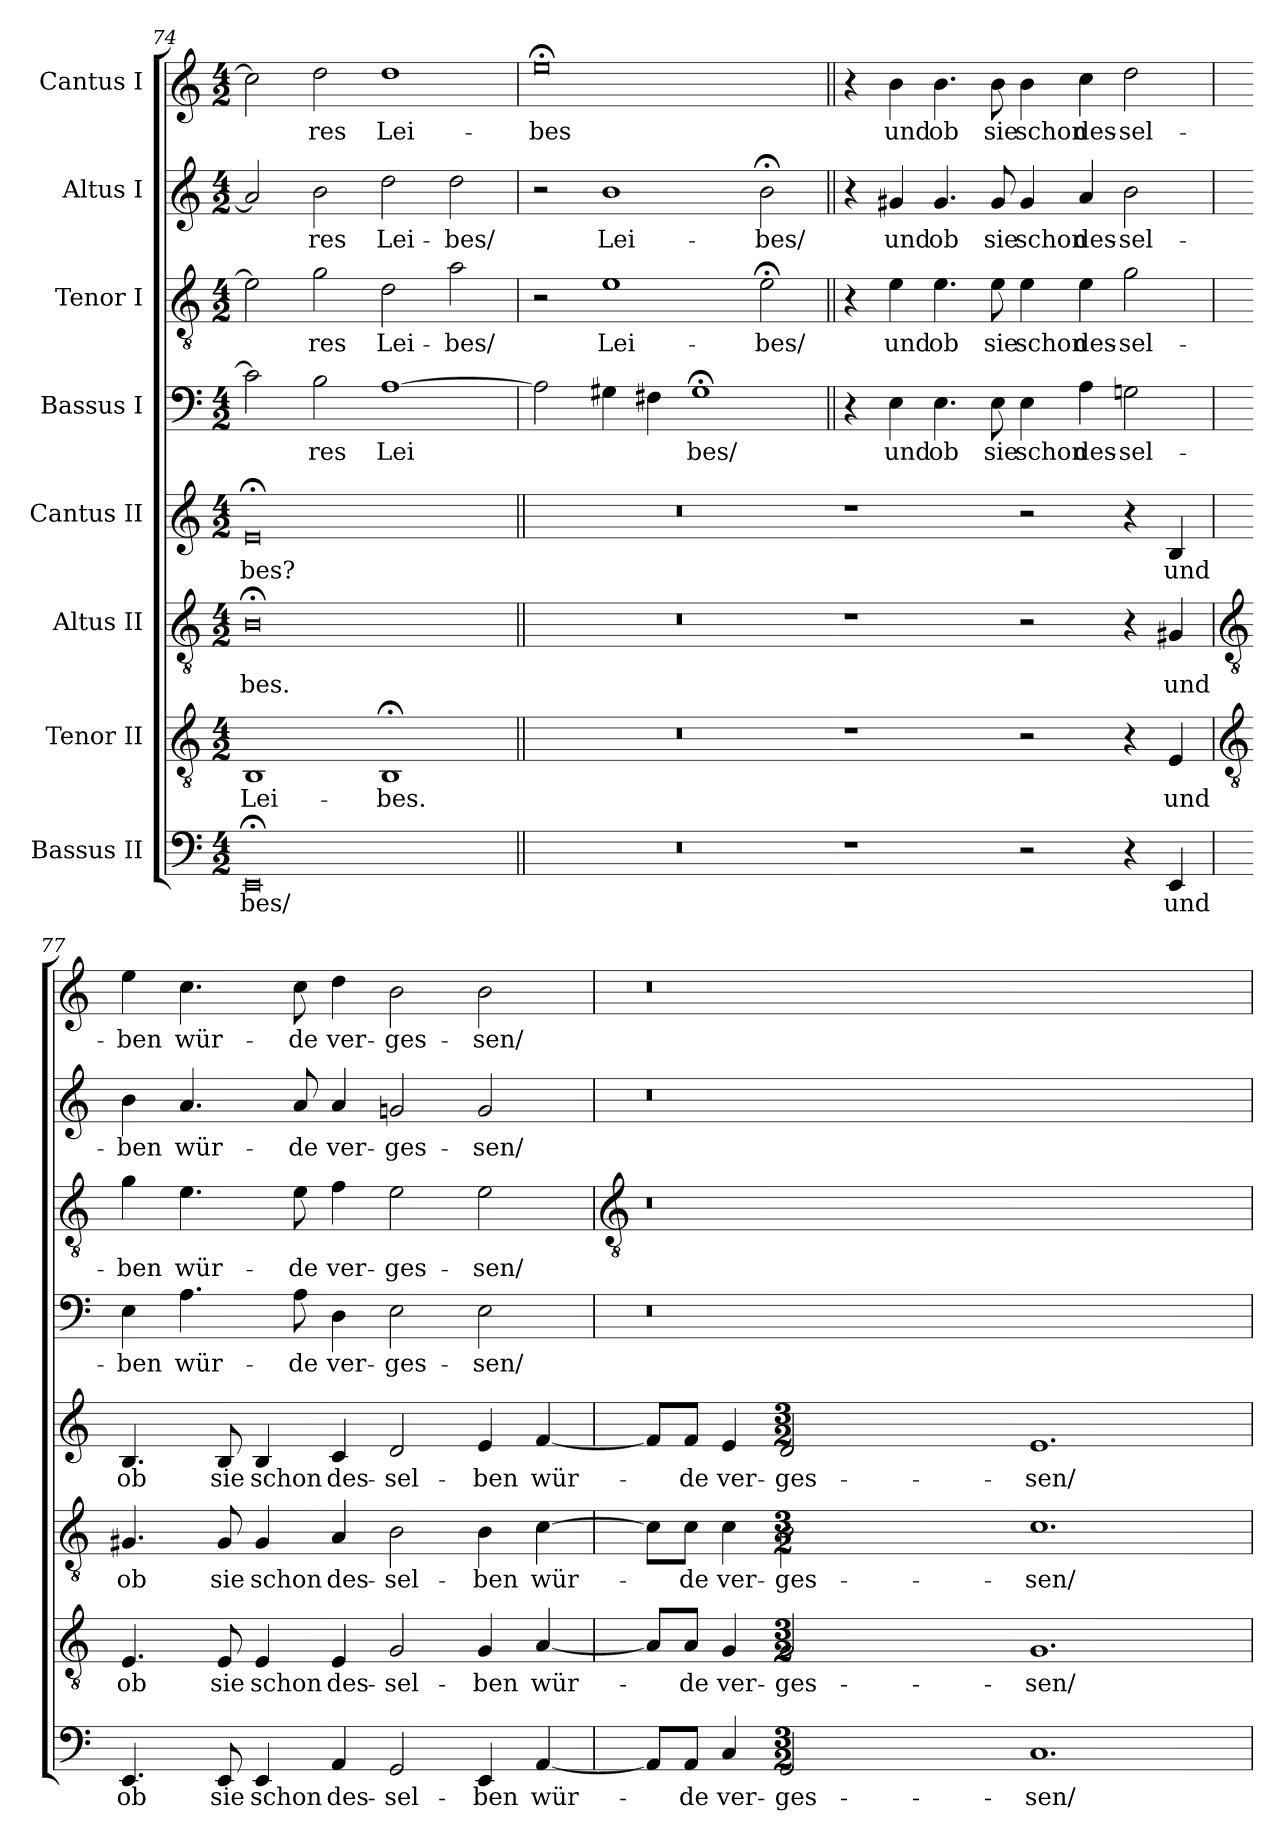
**kern	**text	**kern	**text	**kern	**text	**kern	**text	**kern	**text	**kern	**text	**kern	**text	**kern	**text
*part8	*part8	*part7	*part7	*part6	*part6	*part5	*part5	*part4	*part4	*part3	*part3	*part2	*part2	*part1	*part1
*staff8	*staff8	*staff7	*staff7	*staff6	*staff6	*staff5	*staff5	*staff4	*staff4	*staff3	*staff3	*staff2	*staff2	*staff1	*staff1
*I"Bassus II	*	*I"Tenor II	*	*I"Altus II	*	*I"Cantus II	*	*I"Bassus I	*	*I"Tenor I	*	*I"Altus I	*	*I"Cantus I	*
!!LO:LB:g=z
*clefF4	*	*clefGv2	*	*clefGv2	*	*clefG2	*	*clefF4	*	*clefGv2	*	*clefG2	*	*clefG2	*
*k[]	*	*k[]	*	*k[]	*	*k[]	*	*k[]	*	*k[]	*	*k[]	*	*k[]	*
*C:	*	*C:	*	*C:	*	*C:	*	*C:	*	*C:	*	*C:	*	*C:	*
*M4/2	*	*M4/2	*	*M4/2	*	*M4/2	*	*M4/2	*	*M4/2	*	*M4/2	*	*M4/2	*
=74	=74	=74	=74	=74	=74	=74	=74	=74	=74	=74	=74	=74	=74	=74	=74
!	!LO:LY:b	!	!LO:LY:b	!	!LO:LY:b	!	!LO:LY:b	!	!	!	!	!	!	!	!
0EE;<	-bes/	1BB	Lei-	0B;<	-bes.	0e;<	-bes?	2c]	.	2e]	.	2a]	.	2cc]	.
!	!	!	!	!	!	!	!	!	!LO:LY:b	!	!LO:LY:b	!	!LO:LY:b	!	!LO:LY:b
.	.	.	.	.	.	.	.	2B	-res	2g	-res	2b	-res	2dd	-res
!	!	!	!LO:LY:b	!	!	!	!	!	!LO:LY:b	!	!LO:LY:b	!	!LO:LY:b	!	!LO:LY:b
.	.	1BB;<	-bes.	.	.	.	.	[1A	Lei	2d	Lei-	2dd	Lei-	1dd	Lei-
!	!	!	!	!	!	!	!	!	!	!	!LO:LY:b	!	!LO:LY:b	!	!
.	.	.	.	.	.	.	.	.	.	2a	-bes/	2dd	-bes/	.	.
=75||	=75	=75||	=75	=75||	=75	=75||	=75	=75	=75	=75	=75	=75	=75	=75	=75
!	!	!	!	!	!	!	!	!	!	!	!	!	!	!	!LO:LY:b
0r	.	0r	.	0r	.	0r	.	2A]	.	2r	.	2r	.	0ee;<	-bes
!	!	!	!	!	!	!	!	!	!	!	!LO:LY:b	!	!LO:LY:b	!	!
.	.	.	.	.	.	.	.	4G#X	.	1e	Lei-	1b	Lei-	.	.
.	.	.	.	.	.	.	.	4F#X	.	.	.	.	.	.	.
!	!	!	!	!	!	!	!	!	!LO:LY:b	!	!	!	!	!	!
.	.	.	.	.	.	.	.	1G#;<	bes/	.	.	.	.	.	.
!	!	!	!	!	!	!	!	!	!	!	!LO:LY:b	!	!LO:LY:b	!	!
.	.	.	.	.	.	.	.	.	.	2e;<	-bes/	2b;<	-bes/	.	.
=76	=76||	=76	=76||	=76	=76||	=76	=76||	=76||	=76||	=76||	=76||	=76||	=76||	=76||	=76||
1r	.	1r	.	1r	.	1r	.	4r	.	4r	.	4r	.	4r	.
!	!	!	!	!	!	!	!	!	!LO:LY:b	!	!LO:LY:b	!	!LO:LY:b	!	!LO:LY:b
.	.	.	.	.	.	.	.	4E	und	4e	und	4g#X	und	4b	und
!	!	!	!	!	!	!	!	!	!LO:LY:b	!	!LO:LY:b	!	!LO:LY:b	!	!LO:LY:b
.	.	.	.	.	.	.	.	4.E	ob	4.e	ob	4.g#	ob	4.b	ob
!	!	!	!	!	!	!	!	!	!LO:LY:b	!	!LO:LY:b	!	!LO:LY:b	!	!LO:LY:b
.	.	.	.	.	.	.	.	8E	sie	8e	sie	8g#	sie	8b	sie
!	!	!	!	!	!	!	!	!	!LO:LY:b	!	!LO:LY:b	!	!LO:LY:b	!	!LO:LY:b
2r	.	2r	.	2r	.	2r	.	4E	schon	4e	schon	4g#	schon	4b	schon
!	!	!	!	!	!	!	!	!	!LO:LY:b	!	!LO:LY:b	!	!LO:LY:b	!	!LO:LY:b
.	.	.	.	.	.	.	.	4A	des-	4e	des-	4a	des-	4cc	des-
!	!	!	!	!	!	!	!	!	!LO:LY:b	!	!LO:LY:b	!	!LO:LY:b	!	!LO:LY:b
4r	.	4r	.	4r	.	4r	.	2Gn	-sel-	2g	-sel-	2b	-sel-	2dd	-sel-
!	!LO:LY:b	!	!LO:LY:b	!	!LO:LY:b	!	!LO:LY:b	!	!	!	!	!	!	!	!
4EE	und	4E	und	4G#X	und	4B	und	.	.	.	.	.	.	.	.
!!LO:LB:g=z
=77	=77	=77	=77	=77	=77	=77	=77	=77	=77	=77	=77	=77	=77	=77	=77
*	*	*clefGv2	*	*clefGv2	*	*	*	*	*	*	*	*	*	*	*
!	!LO:LY:b	!	!LO:LY:b	!	!LO:LY:b	!	!LO:LY:b	!	!LO:LY:b	!	!LO:LY:b	!	!LO:LY:b	!	!LO:LY:b
4.EE	ob	4.E	ob	4.G#X	ob	4.B	ob	4E	-ben	4g	-ben	4b	-ben	4ee	-ben
!	!	!	!	!	!	!	!	!	!LO:LY:b	!	!LO:LY:b	!	!LO:LY:b	!	!LO:LY:b
.	.	.	.	.	.	.	.	4.A	wür-	4.e	wür-	4.a	wür-	4.cc	wür-
!	!LO:LY:b	!	!LO:LY:b	!	!LO:LY:b	!	!LO:LY:b	!	!	!	!	!	!	!	!
8EE	sie	8E	sie	8G#	sie	8B	sie	.	.	.	.	.	.	.	.
!	!LO:LY:b	!	!LO:LY:b	!	!LO:LY:b	!	!LO:LY:b	!	!	!	!	!	!	!	!
4EE	schon	4E	schon	4G#	schon	4B	schon	.	.	.	.	.	.	.	.
!	!	!	!	!	!	!	!	!	!LO:LY:b	!	!LO:LY:b	!	!LO:LY:b	!	!LO:LY:b
.	.	.	.	.	.	.	.	8A	-de	8e	-de	8a	-de	8cc	-de
!	!LO:LY:b	!	!LO:LY:b	!	!LO:LY:b	!	!LO:LY:b	!	!LO:LY:b	!	!LO:LY:b	!	!LO:LY:b	!	!LO:LY:b
4AA	des-	4E	des-	4A	des-	4c	des-	4D	ver-	4f	ver-	4a	ver-	4dd	ver-
!	!LO:LY:b	!	!LO:LY:b	!	!LO:LY:b	!	!LO:LY:b	!	!LO:LY:b	!	!LO:LY:b	!	!LO:LY:b	!	!LO:LY:b
2GG	-sel-	2G	-sel-	2B	-sel-	2d	-sel-	2E	-ges-	2e	-ges-	2gn	-ges-	2b	-ges-
!	!LO:LY:b	!	!LO:LY:b	!	!LO:LY:b	!	!LO:LY:b	!	!LO:LY:b	!	!LO:LY:b	!	!LO:LY:b	!	!LO:LY:b
4EE	-ben	4G	-ben	4B	-ben	4e	-ben	2E	-sen/	2e	-sen/	2g	-sen/	2b	-sen/
!	!LO:LY:b	!	!LO:LY:b	!	!LO:LY:b	!	!LO:LY:b	!	!	!	!	!	!	!	!
[4AA	wür-	[4A	wür-	[4c	wür-	[4f	wür-	.	.	.	.	.	.	.	.
!!LO:LB:g=z
=78	=78	=78	=78	=78	=78	=78	=78	=78	=78	=78	=78	=78	=78	=78	=78
*	*	*	*	*	*	*	*	*	*	*clefGv2	*	*	*	*	*
8AAL]	.	8AL]	.	8cL]	.	8fL]	.	0r	.	0r	.	0r	.	0r	.
!	!LO:LY:b	!	!LO:LY:b	!	!LO:LY:b	!	!LO:LY:b	!	!	!	!	!	!	!	!
8AAJ	-de	8AJ	-de	8cJ	-de	8fJ	-de	.	.	.	.	.	.	.	.
!	!LO:LY:b	!	!LO:LY:b	!	!LO:LY:b	!	!LO:LY:b	!	!	!	!	!	!	!	!
4C	ver-	4G	ver-	4c	ver-	4e	ver-	.	.	.	.	.	.	.	.
!	!LO:LY:b	!	!LO:LY:b	!	!LO:LY:b	!	!LO:LY:b	!	!	!	!	!	!	!	!
2GG	-ges-	2G	-ges-	2B	-ges-	2d	-ges-	.	.	.	.	.	.	.	.
*M3/2	*	*M3/2	*	*M3/2	*	*M3/2	*	*	*	*	*	*	*	*	*
!	!LO:LY:b	!	!LO:LY:b	!	!LO:LY:b	!	!LO:LY:b	!	!	!	!	!	!	!	!
1.C	-sen/	1.G	-sen/	1.c	-sen/	1.e	-sen/	.	.	.	.	.	.	.	.
.	.	.	.	.	.	.	.	2ryy	.	2ryy	.	2ryy	.	2ryy	.
=	=	=	=	=	=	=	=	=	=	=	=	=	=	=	=
*-	*-	*-	*-	*-	*-	*-	*-	*-	*-	*-	*-	*-	*-	*-	*-
